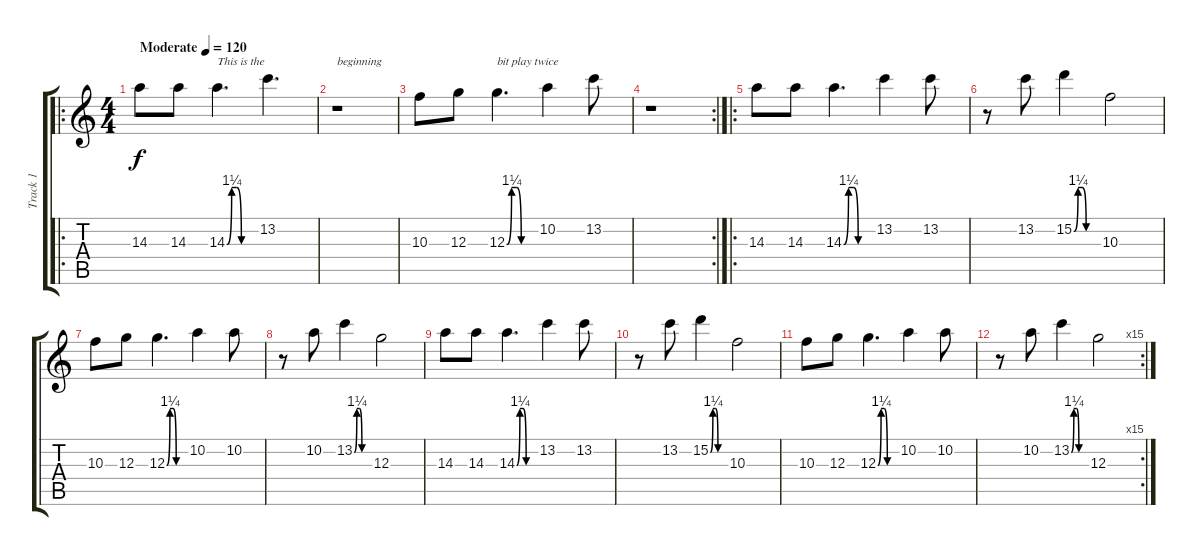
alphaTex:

\track ("Track 1" "Track 1") {instrument acousticguitarsteel}
\staff {score tabs}
\tuning (E4 B3 G3 D3 A2 E2) {hide}
\ro
\ts (4 4)
\tempo (120 "Moderate")
\clef g2
\ks c
14.3.8{dy f instrument acousticguitarsteel} 14.3.8 14.3{be (custom 0 0 10 5 20 5 30 0 60 0)}.4{d txt "This is the"} 13.2.4{d} |
r.1{txt "beginning"} |
10.3.8 12.3.8 12.3{be (custom 0 0 10 5 20 5 30 0 60 0)}.4{d txt "bit play twice"} 10.2.4 13.2.8 |
\rc 2
r.1 |
\ro
14.3.8 14.3.8 14.3{be (custom 0 0 10 5 20 5 30 0 60 0)}.4{d} 13.2.4 13.2.8 |
r.8 13.2.8 15.2{be (custom 0 0 10 5 20 5 30 0 60 0)}.4 10.3.2 |
10.3.8 12.3.8 12.3{be (custom 0 0 10 5 20 5 30 0 60 0)}.4{d} 10.2.4 10.2.8 |
r.8 10.2.8 13.2{be (custom 0 0 10 5 20 5 30 0 60 0)}.4 12.3.2 |
14.3.8 14.3.8 14.3{be (custom 0 0 10 5 20 5 30 0 60 0)}.4{d} 13.2.4 13.2.8 |
r.8 13.2.8 15.2{be (custom 0 0 10 5 20 5 30 0 60 0)}.4 10.3.2 |
10.3.8 12.3.8 12.3{be (custom 0 0 10 5 20 5 30 0 60 0)}.4{d} 10.2.4 10.2.8 |
\rc 15
r.8 10.2.8 13.2{be (custom 0 0 10 5 20 5 30 0 60 0)}.4 12.3.2
